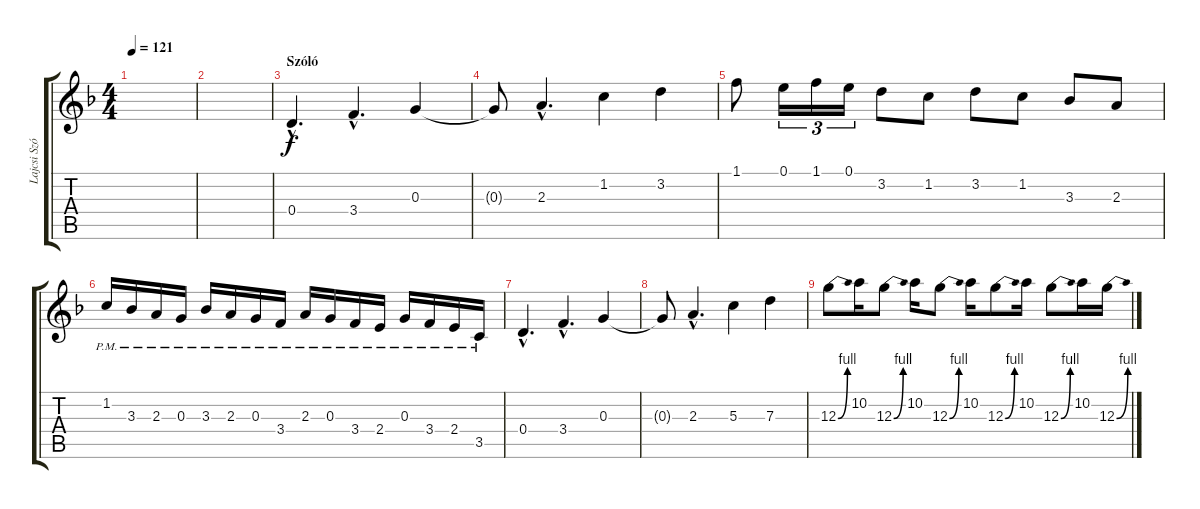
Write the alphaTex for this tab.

\track ("Lajcsi Szóló" "Lajcsi Szó") {instrument overdrivenguitar}
\staff {score tabs}
\tuning (E4 B3 G3 D3 A2 E2) {hide}
\ts (4 4)
\tempo 121
\clef g2
\ks dminor
|
|
\section ("" "Szóló")
0.4{hac}.4{d} 3.4{hac}.4{d} 0.3.4 |
0.3{t}.8 2.3{hac}.4{d} 1.2.4 3.2.4 |
1.1.8 0.1.16{tu (3 2)} 1.1.16{tu (3 2)} 0.1.16{tu (3 2)} 3.2.8 1.2.8 3.2.8 1.2.8 3.3.8 2.3.8 |
1.2{pm}.16 3.3{pm}.16 2.3{pm}.16 0.3{pm}.16 3.3{pm}.16 2.3{pm}.16 0.3{pm}.16 3.4{pm}.16 2.3{pm}.16 0.3{pm}.16 3.4{pm}.16 2.4{pm}.16 0.3{pm}.16 3.4{pm}.16 2.4{pm}.16 3.5{pm}.16 |
0.4{hac}.4{d} 3.4{hac}.4{d} 0.3.4 |
0.3{t}.8 2.3{hac}.4{d} 5.3.4 7.3.4 |
12.3{be (bend 0 0 60 4)}.8 10.2.16 12.3{be (bend 0 0 60 4)}.8 10.2.16 12.3{be (bend 0 0 60 4)}.8 10.2.16 12.3{be (bend 0 0 60 4)}.8 10.2.16 12.3{be (bend 0 0 60 4)}.8 10.2.16 12.3{be (bend 0 0 60 4)}.16
